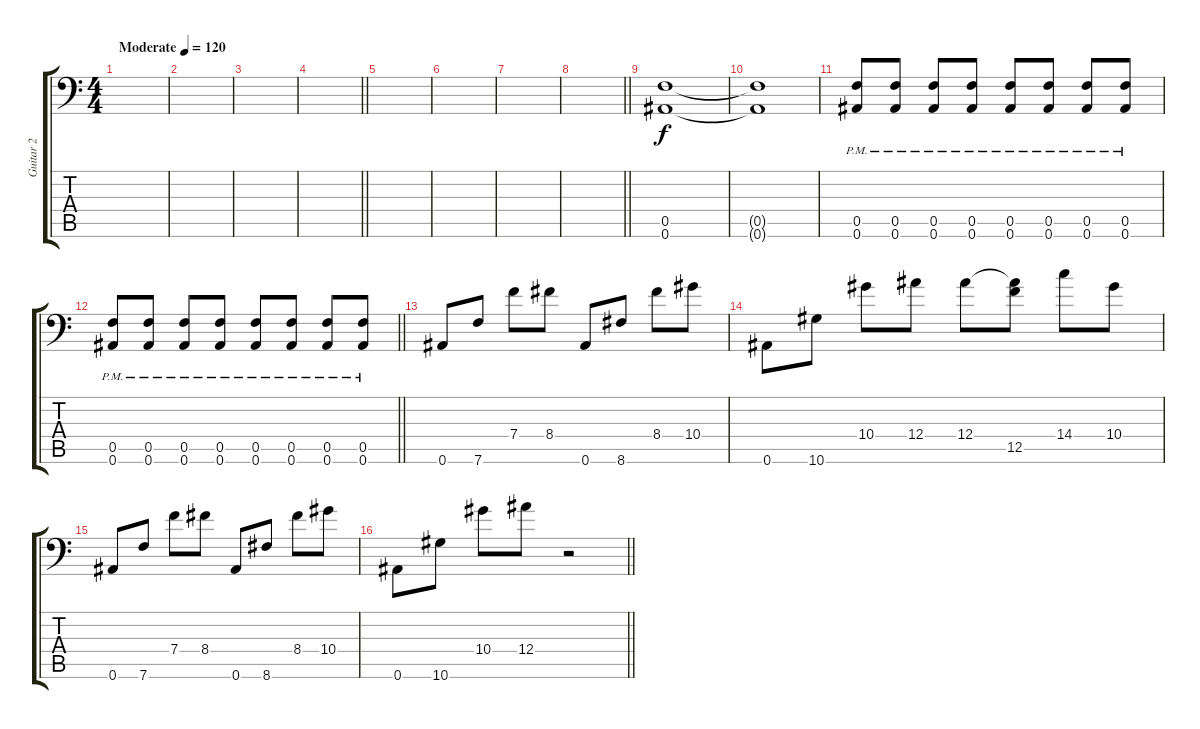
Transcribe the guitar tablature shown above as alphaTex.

\track ("Guitar 2" "Guitar 2") {instrument distortionguitar}
\staff {score tabs}
\tuning (C4 G3 Eb3 Bb2 F2 Bb1) {hide}
\ts (4 4)
\tempo (120 "Moderate")
\clef f4
\ks c
|
|
|
\barLineRight lightlight
|
|
|
|
\barLineRight lightlight
|
(0.5 0.6).1 |
(0.5{t} 0.6{t}).1 |
(0.5{pm} 0.6{pm}).8 (0.5{pm} 0.6{pm}).8 (0.5{pm} 0.6{pm}).8 (0.5{pm} 0.6{pm}).8 (0.5{pm} 0.6{pm}).8 (0.5{pm} 0.6{pm}).8 (0.5{pm} 0.6{pm}).8 (0.5{pm} 0.6{pm}).8 |
\barLineRight lightlight
(0.5{pm} 0.6{pm}).8 (0.5{pm} 0.6{pm}).8 (0.5{pm} 0.6{pm}).8 (0.5{pm} 0.6{pm}).8 (0.5{pm} 0.6{pm}).8 (0.5{pm} 0.6{pm}).8 (0.5{pm} 0.6{pm}).8 (0.5{pm} 0.6{pm}).8 |
0.6.8 7.6.8 7.4.8 8.4.8 0.6.8 8.6.8 8.4.8 10.4.8 |
0.6.8 10.6.8 10.4.8 12.4.8 12.4.8 (12.4{t} 12.5).8 14.4.8 10.4.8 |
0.6.8 7.6.8 7.4.8 8.4.8 0.6.8 8.6.8 8.4.8 10.4.8 |
\barLineRight lightlight
0.6.8 10.6.8 10.4.8 12.4.8 r.2
